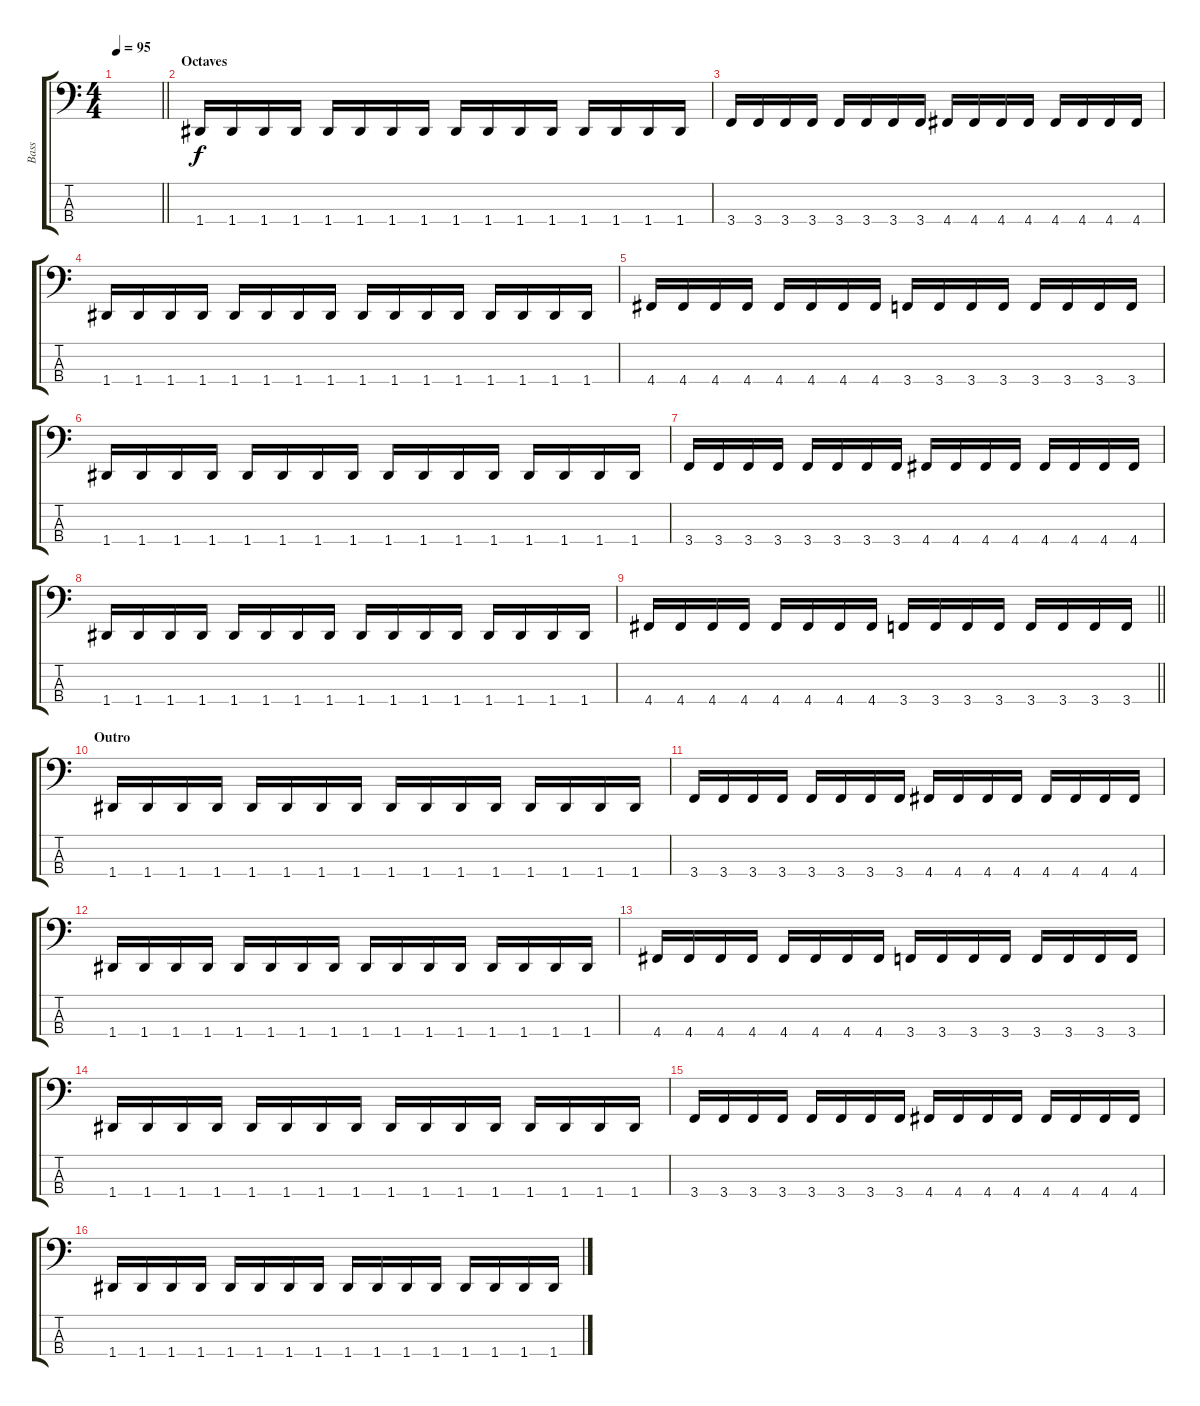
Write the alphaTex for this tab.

\track ("Bass" "Bass") {instrument electricbasspick}
\staff {score tabs}
\tuning (G2 D2 A1 D1) {hide}
\ts (4 4)
\tempo 95
\clef f4
\barLineRight lightlight
\ks c
|
\section ("" "Octaves")
1.4.16 1.4.16 1.4.16 1.4.16 1.4.16 1.4.16 1.4.16 1.4.16 1.4.16 1.4.16 1.4.16 1.4.16 1.4.16 1.4.16 1.4.16 1.4.16 |
3.4.16 3.4.16 3.4.16 3.4.16 3.4.16 3.4.16 3.4.16 3.4.16 4.4.16 4.4.16 4.4.16 4.4.16 4.4.16 4.4.16 4.4.16 4.4.16 |
1.4.16 1.4.16 1.4.16 1.4.16 1.4.16 1.4.16 1.4.16 1.4.16 1.4.16 1.4.16 1.4.16 1.4.16 1.4.16 1.4.16 1.4.16 1.4.16 |
4.4.16 4.4.16 4.4.16 4.4.16 4.4.16 4.4.16 4.4.16 4.4.16 3.4.16 3.4.16 3.4.16 3.4.16 3.4.16 3.4.16 3.4.16 3.4.16 |
1.4.16 1.4.16 1.4.16 1.4.16 1.4.16 1.4.16 1.4.16 1.4.16 1.4.16 1.4.16 1.4.16 1.4.16 1.4.16 1.4.16 1.4.16 1.4.16 |
3.4.16 3.4.16 3.4.16 3.4.16 3.4.16 3.4.16 3.4.16 3.4.16 4.4.16 4.4.16 4.4.16 4.4.16 4.4.16 4.4.16 4.4.16 4.4.16 |
1.4.16 1.4.16 1.4.16 1.4.16 1.4.16 1.4.16 1.4.16 1.4.16 1.4.16 1.4.16 1.4.16 1.4.16 1.4.16 1.4.16 1.4.16 1.4.16 |
\barLineRight lightlight
4.4.16 4.4.16 4.4.16 4.4.16 4.4.16 4.4.16 4.4.16 4.4.16 3.4.16 3.4.16 3.4.16 3.4.16 3.4.16 3.4.16 3.4.16 3.4.16 |
\section ("" "Outro")
1.4.16 1.4.16 1.4.16 1.4.16 1.4.16 1.4.16 1.4.16 1.4.16 1.4.16 1.4.16 1.4.16 1.4.16 1.4.16 1.4.16 1.4.16 1.4.16 |
3.4.16 3.4.16 3.4.16 3.4.16 3.4.16 3.4.16 3.4.16 3.4.16 4.4.16 4.4.16 4.4.16 4.4.16 4.4.16 4.4.16 4.4.16 4.4.16 |
1.4.16 1.4.16 1.4.16 1.4.16 1.4.16 1.4.16 1.4.16 1.4.16 1.4.16 1.4.16 1.4.16 1.4.16 1.4.16 1.4.16 1.4.16 1.4.16 |
4.4.16 4.4.16 4.4.16 4.4.16 4.4.16 4.4.16 4.4.16 4.4.16 3.4.16 3.4.16 3.4.16 3.4.16 3.4.16 3.4.16 3.4.16 3.4.16 |
1.4.16 1.4.16 1.4.16 1.4.16 1.4.16 1.4.16 1.4.16 1.4.16 1.4.16 1.4.16 1.4.16 1.4.16 1.4.16 1.4.16 1.4.16 1.4.16 |
3.4.16 3.4.16 3.4.16 3.4.16 3.4.16 3.4.16 3.4.16 3.4.16 4.4.16 4.4.16 4.4.16 4.4.16 4.4.16 4.4.16 4.4.16 4.4.16 |
1.4.16 1.4.16 1.4.16 1.4.16 1.4.16 1.4.16 1.4.16 1.4.16 1.4.16 1.4.16 1.4.16 1.4.16 1.4.16 1.4.16 1.4.16 1.4.16
